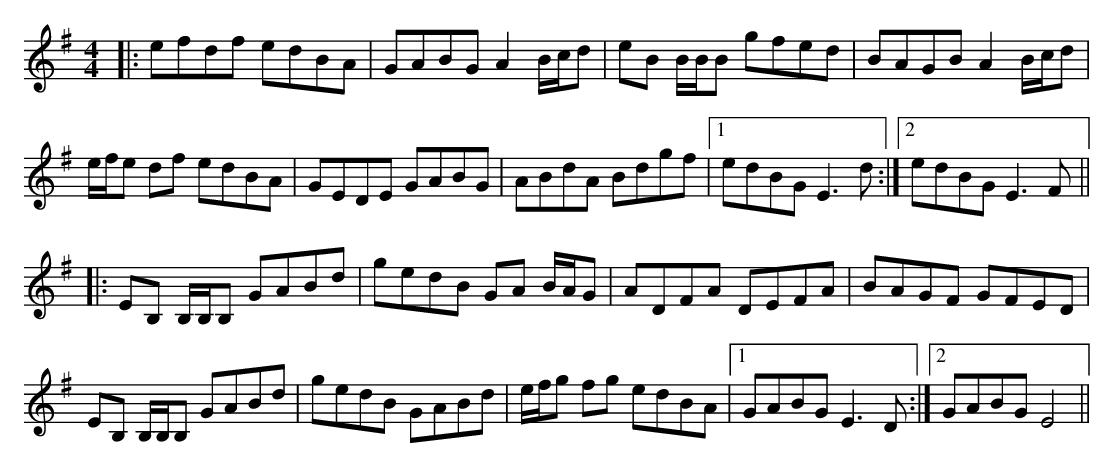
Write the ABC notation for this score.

X:1
M:4/4
K:G
|:efdf edBA|GABG A2 B/c/d|eB B/B/B gfed|BAGB A2 B/c/d|
e/f/e df edBA|GEDE GABG|ABdA Bdgf|1 edBG E3 d:|2 edBG E3 F||
|:EB, B,/B,/B, GABd|gedB GA B/A/G|ADFA DEFA|BAGF GFED|
EB, B,/B,/B, GABd|gedB GABd|e/f/g fg edBA|1 GABG E3 D:|2 GABG E4||
